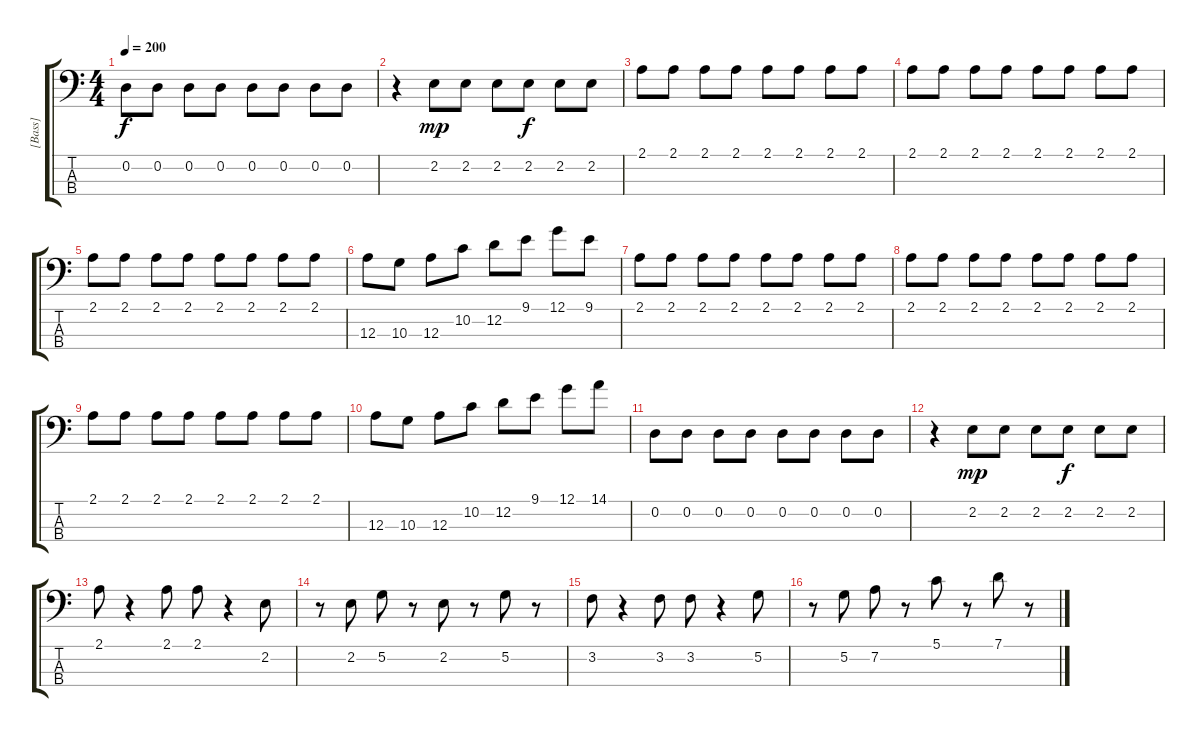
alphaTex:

\track ("[Bass]" "[Bass]") {instrument electricbassfinger}
\staff {score tabs}
\tuning (G2 D2 A1 D1) {hide}
\ts (4 4)
\tempo 200
\clef f4
\ks c
0.2.8{dy f} 0.2.8 0.2.8 0.2.8 0.2.8 0.2.8 0.2.8 0.2.8 |
r.4 2.2.8{dy mp} 2.2.8 2.2.8 2.2.8{dy f} 2.2.8 2.2.8 |
2.1.8 2.1.8 2.1.8 2.1.8 2.1.8 2.1.8 2.1.8 2.1.8 |
2.1.8 2.1.8 2.1.8 2.1.8 2.1.8 2.1.8 2.1.8 2.1.8 |
2.1.8 2.1.8 2.1.8 2.1.8 2.1.8 2.1.8 2.1.8 2.1.8 |
12.3.8 10.3.8 12.3.8 10.2.8 12.2.8 9.1.8 12.1.8 9.1.8 |
2.1.8 2.1.8 2.1.8 2.1.8 2.1.8 2.1.8 2.1.8 2.1.8 |
2.1.8 2.1.8 2.1.8 2.1.8 2.1.8 2.1.8 2.1.8 2.1.8 |
2.1.8 2.1.8 2.1.8 2.1.8 2.1.8 2.1.8 2.1.8 2.1.8 |
12.3.8 10.3.8 12.3.8 10.2.8 12.2.8 9.1.8 12.1.8 14.1.8 |
0.2.8 0.2.8 0.2.8 0.2.8 0.2.8 0.2.8 0.2.8 0.2.8 |
r.4 2.2.8{dy mp} 2.2.8 2.2.8 2.2.8{dy f} 2.2.8 2.2.8 |
2.1.8 r.4 2.1.8 2.1.8 r.4 2.2.8 |
r.8 2.2.8 5.2.8 r.8 2.2.8 r.8 5.2.8 r.8 |
3.2.8 r.4 3.2.8 3.2.8 r.4 5.2.8 |
r.8 5.2.8 7.2.8 r.8 5.1.8 r.8 7.1.8 r.8
